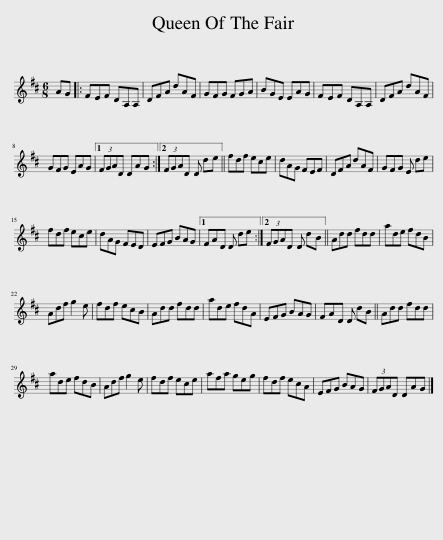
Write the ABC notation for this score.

X:1
L:1/8
M:6/8
I:linebreak $
K:D
V:1 treble
V:1
 AG |: FEF DA,A, | DFA dAF | GFG FGA | BGE EAG | %5
 FEF DA,A, | DFA dAF |$ GFG EAG |1 (3FGAD DAG :|2 (3FGAD D de || %10
 fdf ece | dAG FEF | DFA dAF | GFG E de |$ fdf ece | %15
 dAG FED | EFG BAG |1 FAD D de :|2 (3FGAD D dB || Add fdd | %20
 ade fdB |$ Adf g2 e | fdf ecB | Add fdd | ade fdA | %25
 EFG BAG | FAD D dB || Add fdd |$ ade fdB | Adf g2 e | %30
 fdf ece | afa geg | fdf ecA | EFG BAG | (3FGAD DAG |] %35
